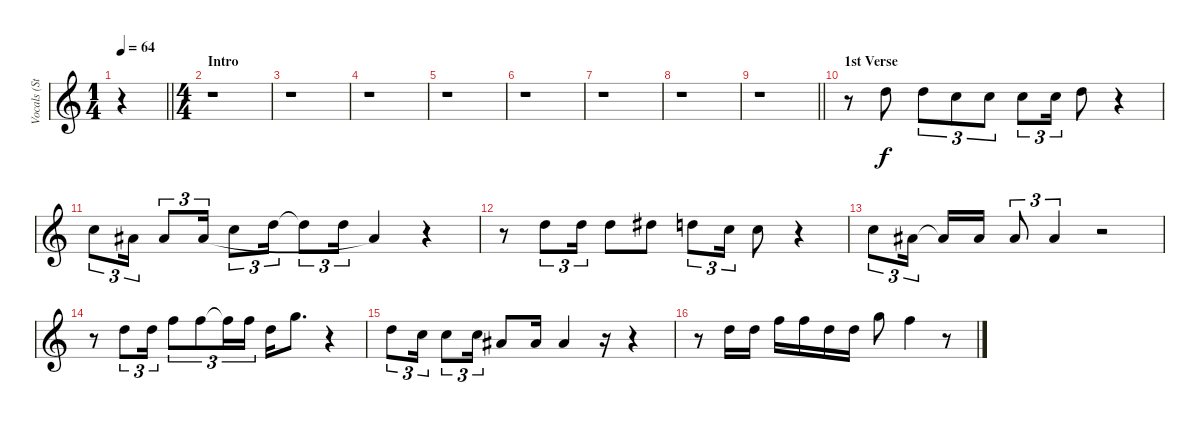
\track ("Vocals (Staff 1)" "Vocals (St") {instrument electricbassfinger}
\staff {score}
\tuning (E4 B3 G3 D3 A2 E2 B1) {hide}
\ts (1 4)
\tempo 64
\clef g2
\barLineRight lightlight
\ks c
r.4{dy f instrument electricbassfinger} |
\ts (4 4)
\section ("" "Intro")
r.1 |
r.1 |
r.1 |
r.1 |
r.1 |
r.1 |
r.1 |
\barLineRight lightlight
r.1 |
\section ("" "1st Verse")
r.8 3.2.8 3.2.8{tu (3 2)} 1.2.8{tu (3 2)} 1.2.8{tu (3 2)} 1.2.8{tu (3 2)} 1.2.16{tu (3 2)} 3.2.8 r.4 |
1.2.8{tu (3 2)} 3.3.16{tu (3 2)} 3.3.8{tu (3 2)} 3.3.16{tu (3 2)} 1.2.8{tu (3 2)} 3.2.16{tu (3 2)} 3.2{t}.8{tu (3 2)} 3.2.16{tu (3 2)} 3.3{t}.4 r.4 |
r.8 3.2.8{tu (3 2)} 3.2.16{tu (3 2)} 3.2.8 4.2.8 3.2.8{tu (3 2)} 1.2.16{tu (3 2)} 1.2.8 r.4 |
1.2.8{tu (3 2)} 3.3.16{tu (3 2) beam splitsecondary} 3.3{t}.16 3.3.16 3.3.8{tu (3 2)} 3.3.4{tu (3 2)} r.2 |
r.8 3.2.8{tu (3 2)} 3.2.16{tu (3 2)} 1.1.8{tu (3 2)} 1.1.8{tu (3 2)} 1.1{t}.16{tu (3 2)} 1.1.16{tu (3 2)} 3.2.16 3.1.8{d} r.4 |
3.2.8{tu (3 2)} 1.2.16{tu (3 2)} 1.2.8{tu (3 2)} 1.2.16{tu (3 2)} 3.3.8 3.3.16 3.3.4 r.16 r.4 |
r.8 3.2.16 3.2.16 1.1.16 1.1.16 3.2.16 3.2.16 3.1.8 1.1.4 r.8
